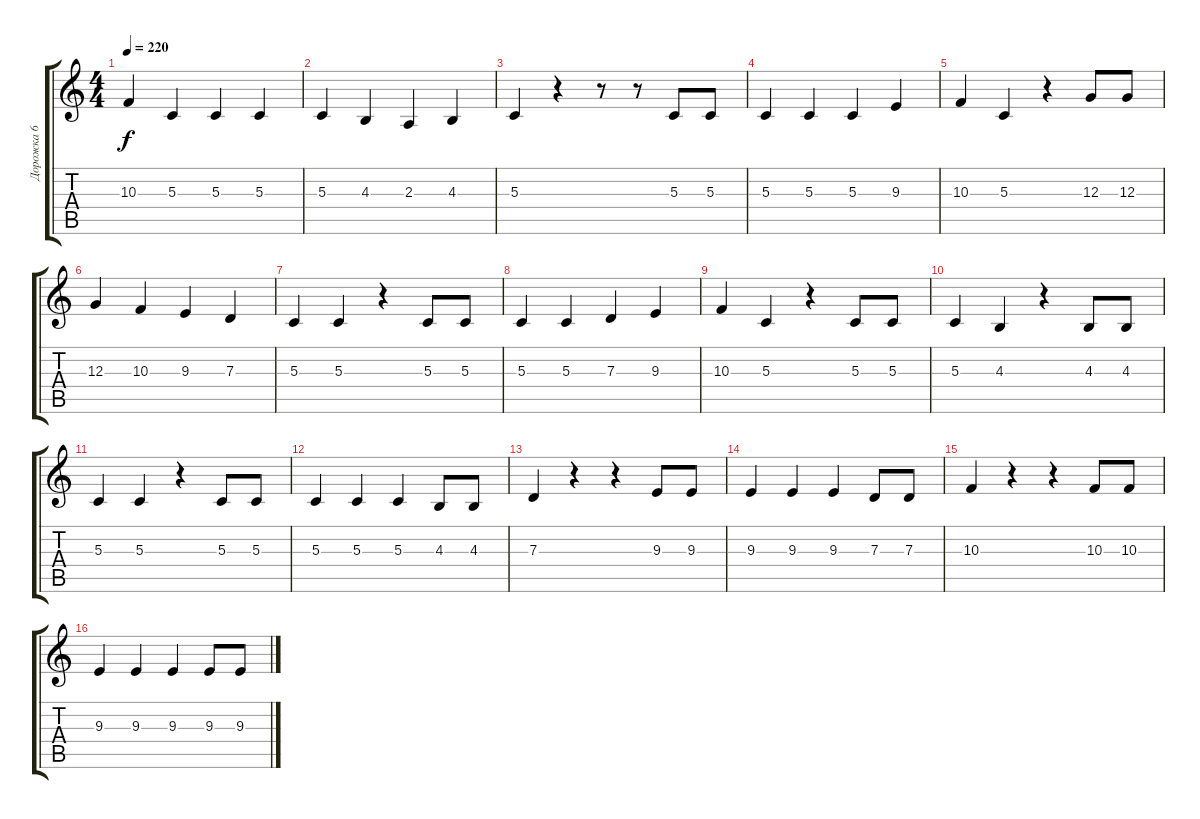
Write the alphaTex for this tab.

\track ("Дорожка 6" "Дорожка 6") {instrument bassoon}
\staff {score tabs}
\tuning (E4 B3 G3 D3 A2 E2) {hide}
\ts (4 4)
\tempo 220
\clef g2
\ks c
10.3.4{dy f} 5.3.4 5.3.4 5.3.4 |
5.3.4 4.3.4 2.3.4 4.3.4 |
5.3.4 r.4 r.8 r.8 5.3.8 5.3.8 |
5.3.4 5.3.4 5.3.4 9.3.4 |
10.3.4 5.3.4 r.4 12.3.8 12.3.8 |
12.3.4 10.3.4 9.3.4 7.3.4 |
5.3.4 5.3.4 r.4 5.3.8 5.3.8 |
5.3.4 5.3.4 7.3.4 9.3.4 |
10.3.4 5.3.4 r.4 5.3.8 5.3.8 |
5.3.4 4.3.4 r.4 4.3.8 4.3.8 |
5.3.4 5.3.4 r.4 5.3.8 5.3.8 |
5.3.4 5.3.4 5.3.4 4.3.8 4.3.8 |
7.3.4 r.4 r.4 9.3.8 9.3.8 |
9.3.4 9.3.4 9.3.4 7.3.8 7.3.8 |
10.3.4 r.4 r.4 10.3.8 10.3.8 |
9.3.4 9.3.4 9.3.4 9.3.8 9.3.8
